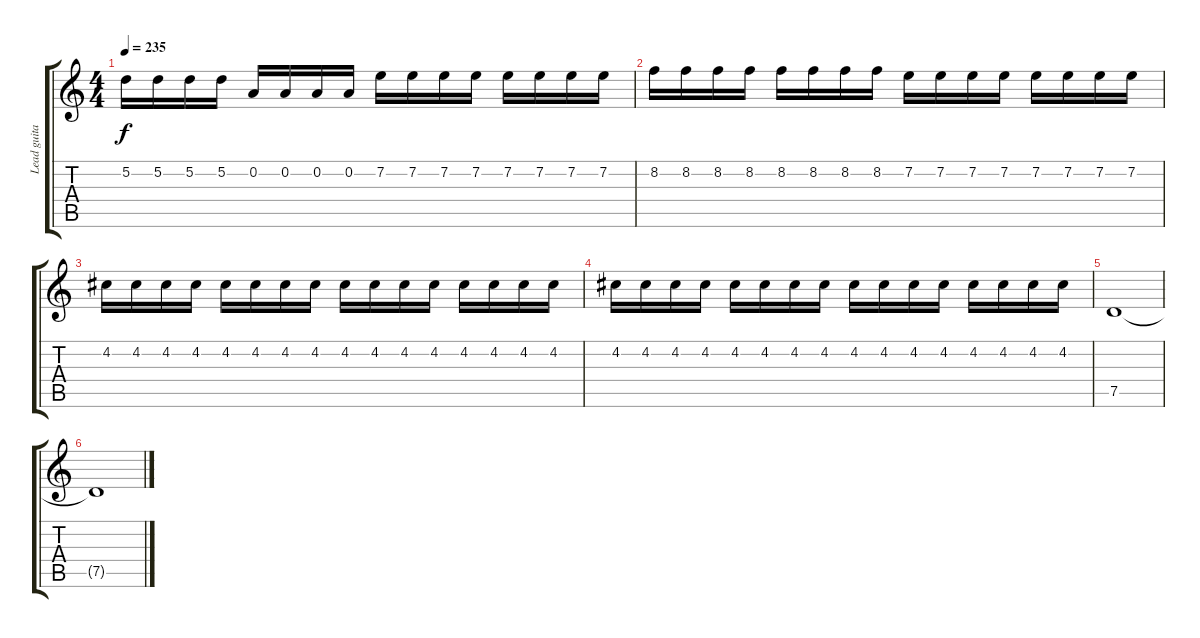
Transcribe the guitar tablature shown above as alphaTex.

\track ("Lead guitar 1" "Lead guita") {instrument distortionguitar}
\staff {score tabs}
\tuning (D4 A3 F3 C3 G2 D2) {hide}
\ts (4 4)
\tempo 235
\clef g2
\ks c
5.2.16{dy f} 5.2.16 5.2.16 5.2.16 0.2.16 0.2.16 0.2.16 0.2.16 7.2.16 7.2.16 7.2.16 7.2.16 7.2.16 7.2.16 7.2.16 7.2.16 |
8.2.16 8.2.16 8.2.16 8.2.16 8.2.16 8.2.16 8.2.16 8.2.16 7.2.16 7.2.16 7.2.16 7.2.16 7.2.16 7.2.16 7.2.16 7.2.16 |
4.2.16 4.2.16 4.2.16 4.2.16 4.2.16 4.2.16 4.2.16 4.2.16 4.2.16 4.2.16 4.2.16 4.2.16 4.2.16 4.2.16 4.2.16 4.2.16 |
4.2.16 4.2.16 4.2.16 4.2.16 4.2.16 4.2.16 4.2.16 4.2.16 4.2.16 4.2.16 4.2.16 4.2.16 4.2.16 4.2.16 4.2.16 4.2.16 |
7.5.1 |
7.5{t}.1
